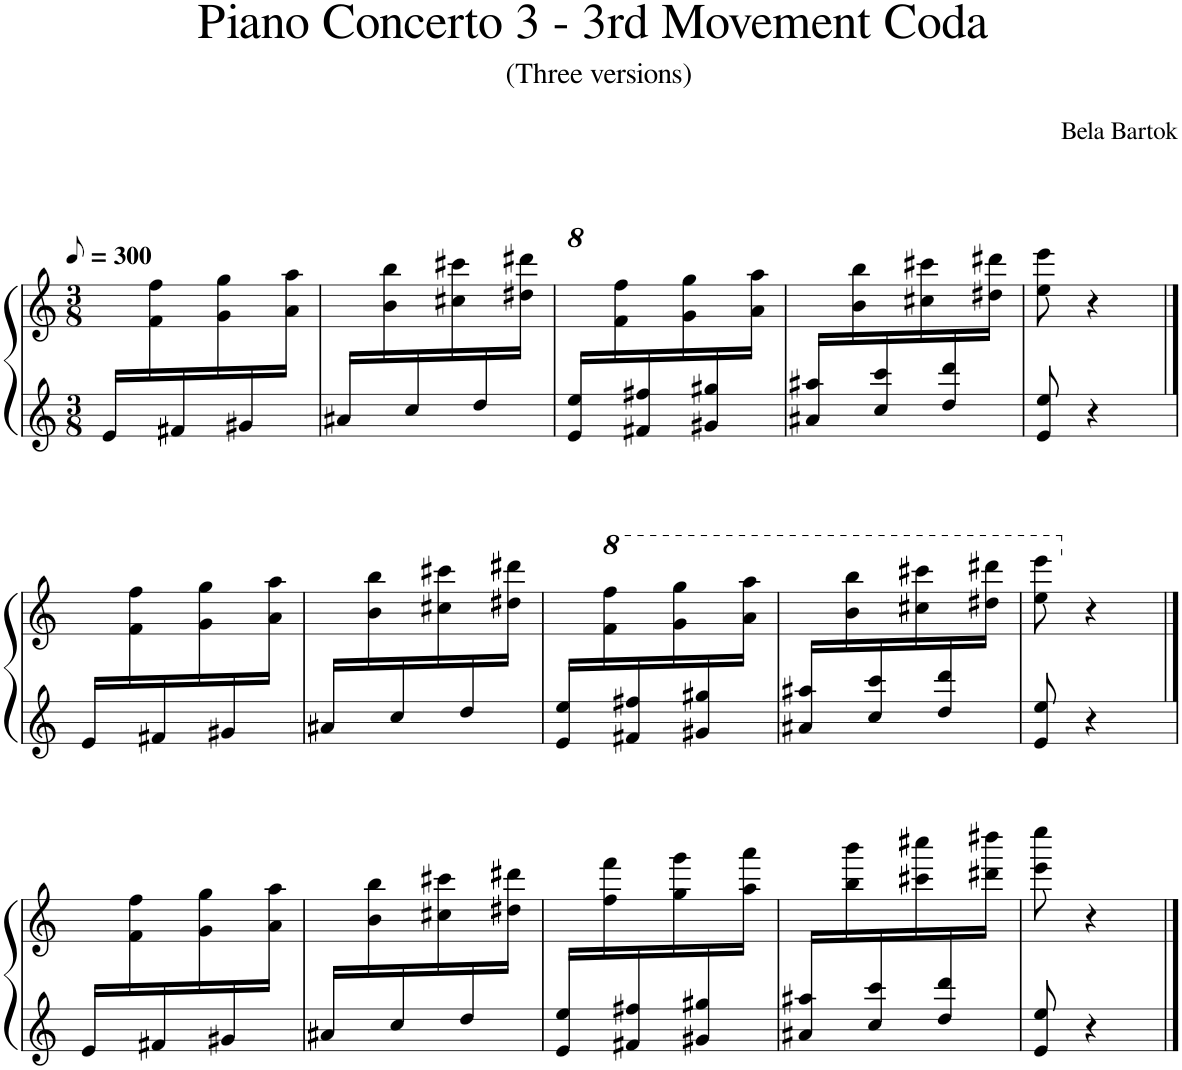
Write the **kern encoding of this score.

**kern	**kern
*part1	*part1
*staff2	*staff1
*I"Piano	*
*I'Pno.	*
*clefG2	*clefG2
*k[]	*k[]
*M3/8	*M3/8
*MM150	*MM150
=1	=1
*	*^
16e/LL	4.ryy	16ryy
16ryy	.	16f\ 16ff\
16f#X/	.	16ryy
16ryy	.	16g\ 16gg\
16g#X/	.	16ryy
16ryy	.	16a\ 16aa\JJ
=2	=2	=2
16a#X/LL	4.ryy	16ryy
16ryy	.	16b\ 16bb\
16cc/	.	16ryy
16ryy	.	16cc#X\ 16ccc#X\
16dd/	.	16ryy
16ryy	.	16dd#X\ 16ddd#X\JJ
=3	=3	=3
*	*8va	*
16e/ 16ee/LL	4.ryy	16ryy
16ryy	.	16f\ 16ff\
16f#X/ 16ff#X/	.	16ryy
16ryy	.	16g\ 16gg\
16g#X/ 16gg#X/	.	16ryy
16ryy	.	16a\ 16aa\JJ
=4	=4	=4
16a#X/ 16aa#X/LL	4.ryy	16ryy
16ryy	.	16b\ 16bb\
16cc/ 16ccc/	.	16ryy
16ryy	.	16cc#X\ 16ccc#X\
16dd/ 16ddd/	.	16ryy
16ryy	.	16dd#X\ 16ddd#X\JJ
*	*v	*v
=5	=5
*	*X8va
8e/ 8ee/	8ee\ 8eee\
4r	4r
!!LO:LB:g=z
==1	==1
*^	*
16e/LL	4.ryy	16ryy
16ryy	.	16f\ 16ff\
16f#X/	.	16ryy
16ryy	.	16g\ 16gg\
16g#X/	.	16ryy
16ryy	.	16a\ 16aa\JJ
=2	=2	=2
16a#X/LL	4.ryy	16ryy
16ryy	.	16b\ 16bb\
16cc/	.	16ryy
16ryy	.	16cc#X\ 16ccc#X\
16dd/	.	16ryy
16ryy	.	16dd#X\ 16ddd#X\JJ
=3	=3	=3
16e/ 16ee/LL	4.ryy	16ryy
*	*	*8va
16ryy	.	16ff\ 16fff\
16ff#X/ 16fff#X/	.	16ryy
16ryy	.	16gg\ 16ggg\
16gg#X/ 16ggg#X/	.	16ryy
16ryy	.	16aa\ 16aaa\JJ
=4	=4	=4
16aa#X/ 16aaa#X/LL	4.ryy	16ryy
16ryy	.	16bb\ 16bbb\
16ccc/ 16cccc/	.	16ryy
16ryy	.	16ccc#X\ 16cccc#X\
16ddd/ 16dddd/	.	16ryy
16ryy	.	16ddd#X\ 16dddd#X\JJ
*v	*v	*
=5	=5
8e/ 8ee/	8eee\ 8eeee\
*	*X8va
4r	4r
!!LO:LB:g=z
==1	==1
*^	*
16e/LL	4.ryy	16ryy
16ryy	.	16f\ 16ff\
16f#X/	.	16ryy
16ryy	.	16g\ 16gg\
16g#X/	.	16ryy
16ryy	.	16a\ 16aa\JJ
=2	=2	=2
16a#X/LL	4.ryy	16ryy
16ryy	.	16b\ 16bb\
16cc/	.	16ryy
16ryy	.	16cc#X\ 16ccc#X\
16dd/	.	16ryy
16ryy	.	16dd#X\ 16ddd#X\JJ
=3	=3	=3
16e/ 16ee/LL	4.ryy	16ryy
16ryy	.	16ff\ 16fff\
16f#X/ 16ff#X/	.	16ryy
16ryy	.	16gg\ 16ggg\
16g#X/ 16gg#X/	.	16ryy
16ryy	.	16aa\ 16aaa\JJ
=4	=4	=4
16a#X/ 16aa#X/LL	4.ryy	16ryy
16ryy	.	16bb\ 16bbb\
16cc/ 16ccc/	.	16ryy
16ryy	.	16ccc#X\ 16cccc#X\
16dd/ 16ddd/	.	16ryy
16ryy	.	16ddd#X\ 16dddd#X\JJ
*v	*v	*
=5	=5
8e/ 8ee/	8eee\ 8eeee\
4r	4r
==	==
*-	*-
